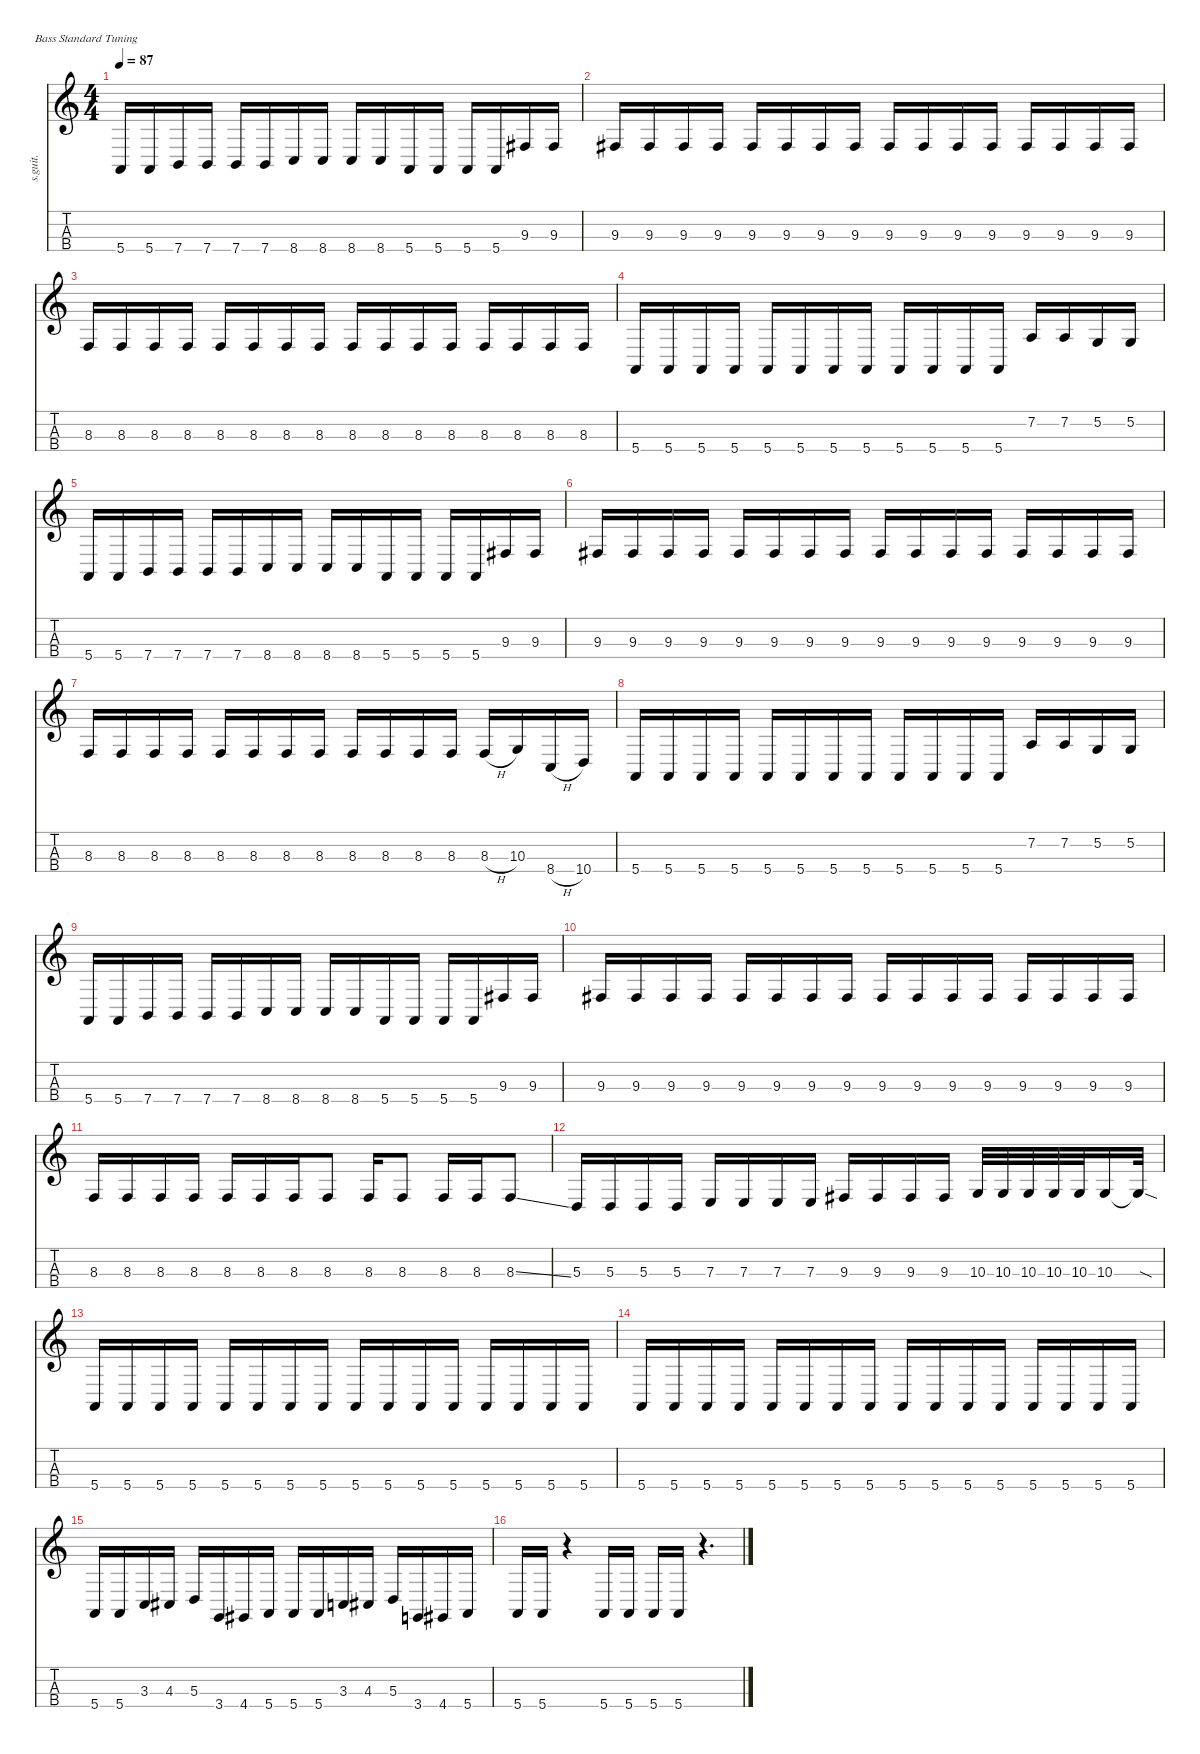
\defaultSystemsLayout 4
\hideDynamics
\bracketExtendMode nobrackets
\track ("Nate Mendel (Bass)" "s.guit.") {instrument electricbasspick}
\staff {score tabs}
\tuning (G2 D2 A1 E1)
\ts (4 4)
\tempo 87
\clef g2
\ks c
5.4.16{lyrics (0 "") lyrics (1 "") lyrics (2 "") lyrics (3 "") lyrics (4 "") dy f} 5.4.16{lyrics (0 "") lyrics (1 "") lyrics (2 "") lyrics (3 "") lyrics (4 "")} 7.4.16{lyrics (0 "") lyrics (1 "") lyrics (2 "") lyrics (3 "") lyrics (4 "")} 7.4.16{lyrics (0 "") lyrics (1 "") lyrics (2 "") lyrics (3 "") lyrics (4 "")} 7.4.16{lyrics (0 "") lyrics (1 "") lyrics (2 "") lyrics (3 "") lyrics (4 "")} 7.4.16{lyrics (0 "") lyrics (1 "") lyrics (2 "") lyrics (3 "") lyrics (4 "")} 8.4.16{lyrics (0 "") lyrics (1 "") lyrics (2 "") lyrics (3 "") lyrics (4 "")} 8.4.16{lyrics (0 "") lyrics (1 "") lyrics (2 "") lyrics (3 "") lyrics (4 "")} 8.4.16{lyrics (0 "") lyrics (1 "") lyrics (2 "") lyrics (3 "") lyrics (4 "")} 8.4.16{lyrics (0 "") lyrics (1 "") lyrics (2 "") lyrics (3 "") lyrics (4 "")} 5.4.16{lyrics (0 "") lyrics (1 "") lyrics (2 "") lyrics (3 "") lyrics (4 "")} 5.4.16{lyrics (0 "") lyrics (1 "") lyrics (2 "") lyrics (3 "") lyrics (4 "")} 5.4.16{lyrics (0 "") lyrics (1 "") lyrics (2 "") lyrics (3 "") lyrics (4 "")} 5.4.16{lyrics (0 "") lyrics (1 "") lyrics (2 "") lyrics (3 "") lyrics (4 "")} 9.3{acc #}.16{lyrics (0 "") lyrics (1 "") lyrics (2 "") lyrics (3 "") lyrics (4 "")} 9.3{acc #}.16{lyrics (0 "") lyrics (1 "") lyrics (2 "") lyrics (3 "") lyrics (4 "")} |
9.3{acc #}.16{lyrics (0 "") lyrics (1 "") lyrics (2 "") lyrics (3 "") lyrics (4 "")} 9.3{acc #}.16{lyrics (0 "") lyrics (1 "") lyrics (2 "") lyrics (3 "") lyrics (4 "")} 9.3{acc #}.16{lyrics (0 "") lyrics (1 "") lyrics (2 "") lyrics (3 "") lyrics (4 "")} 9.3{acc #}.16{lyrics (0 "") lyrics (1 "") lyrics (2 "") lyrics (3 "") lyrics (4 "")} 9.3{acc #}.16{lyrics (0 "") lyrics (1 "") lyrics (2 "") lyrics (3 "") lyrics (4 "")} 9.3{acc #}.16{lyrics (0 "") lyrics (1 "") lyrics (2 "") lyrics (3 "") lyrics (4 "")} 9.3{acc #}.16{lyrics (0 "") lyrics (1 "") lyrics (2 "") lyrics (3 "") lyrics (4 "")} 9.3{acc #}.16{lyrics (0 "") lyrics (1 "") lyrics (2 "") lyrics (3 "") lyrics (4 "")} 9.3{acc #}.16{lyrics (0 "") lyrics (1 "") lyrics (2 "") lyrics (3 "") lyrics (4 "")} 9.3{acc #}.16{lyrics (0 "") lyrics (1 "") lyrics (2 "") lyrics (3 "") lyrics (4 "")} 9.3{acc #}.16{lyrics (0 "") lyrics (1 "") lyrics (2 "") lyrics (3 "") lyrics (4 "")} 9.3{acc #}.16{lyrics (0 "") lyrics (1 "") lyrics (2 "") lyrics (3 "") lyrics (4 "")} 9.3{acc #}.16{lyrics (0 "") lyrics (1 "") lyrics (2 "") lyrics (3 "") lyrics (4 "")} 9.3{acc #}.16{lyrics (0 "") lyrics (1 "") lyrics (2 "") lyrics (3 "") lyrics (4 "")} 9.3{acc #}.16{lyrics (0 "") lyrics (1 "") lyrics (2 "") lyrics (3 "") lyrics (4 "")} 9.3{acc #}.16{lyrics (0 "") lyrics (1 "") lyrics (2 "") lyrics (3 "") lyrics (4 "")} |
8.3.16{lyrics (0 "") lyrics (1 "") lyrics (2 "") lyrics (3 "") lyrics (4 "")} 8.3.16{lyrics (0 "") lyrics (1 "") lyrics (2 "") lyrics (3 "") lyrics (4 "")} 8.3.16{lyrics (0 "") lyrics (1 "") lyrics (2 "") lyrics (3 "") lyrics (4 "")} 8.3.16{lyrics (0 "") lyrics (1 "") lyrics (2 "") lyrics (3 "") lyrics (4 "")} 8.3.16{lyrics (0 "") lyrics (1 "") lyrics (2 "") lyrics (3 "") lyrics (4 "")} 8.3.16{lyrics (0 "") lyrics (1 "") lyrics (2 "") lyrics (3 "") lyrics (4 "")} 8.3.16{lyrics (0 "") lyrics (1 "") lyrics (2 "") lyrics (3 "") lyrics (4 "")} 8.3.16{lyrics (0 "") lyrics (1 "") lyrics (2 "") lyrics (3 "") lyrics (4 "")} 8.3.16{lyrics (0 "") lyrics (1 "") lyrics (2 "") lyrics (3 "") lyrics (4 "")} 8.3.16{lyrics (0 "") lyrics (1 "") lyrics (2 "") lyrics (3 "") lyrics (4 "")} 8.3.16{lyrics (0 "") lyrics (1 "") lyrics (2 "") lyrics (3 "") lyrics (4 "")} 8.3.16{lyrics (0 "") lyrics (1 "") lyrics (2 "") lyrics (3 "") lyrics (4 "")} 8.3.16{lyrics (0 "") lyrics (1 "") lyrics (2 "") lyrics (3 "") lyrics (4 "")} 8.3.16{lyrics (0 "") lyrics (1 "") lyrics (2 "") lyrics (3 "") lyrics (4 "")} 8.3.16{lyrics (0 "") lyrics (1 "") lyrics (2 "") lyrics (3 "") lyrics (4 "")} 8.3.16{lyrics (0 "") lyrics (1 "") lyrics (2 "") lyrics (3 "") lyrics (4 "")} |
5.4.16{lyrics (0 "") lyrics (1 "") lyrics (2 "") lyrics (3 "") lyrics (4 "")} 5.4.16{lyrics (0 "") lyrics (1 "") lyrics (2 "") lyrics (3 "") lyrics (4 "")} 5.4.16{lyrics (0 "") lyrics (1 "") lyrics (2 "") lyrics (3 "") lyrics (4 "")} 5.4.16{lyrics (0 "") lyrics (1 "") lyrics (2 "") lyrics (3 "") lyrics (4 "")} 5.4.16{lyrics (0 "") lyrics (1 "") lyrics (2 "") lyrics (3 "") lyrics (4 "")} 5.4.16{lyrics (0 "") lyrics (1 "") lyrics (2 "") lyrics (3 "") lyrics (4 "")} 5.4.16{lyrics (0 "") lyrics (1 "") lyrics (2 "") lyrics (3 "") lyrics (4 "")} 5.4.16{lyrics (0 "") lyrics (1 "") lyrics (2 "") lyrics (3 "") lyrics (4 "")} 5.4.16{lyrics (0 "") lyrics (1 "") lyrics (2 "") lyrics (3 "") lyrics (4 "")} 5.4.16{lyrics (0 "") lyrics (1 "") lyrics (2 "") lyrics (3 "") lyrics (4 "")} 5.4.16{lyrics (0 "") lyrics (1 "") lyrics (2 "") lyrics (3 "") lyrics (4 "")} 5.4.16{lyrics (0 "") lyrics (1 "") lyrics (2 "") lyrics (3 "") lyrics (4 "")} 7.2.16{lyrics (0 "") lyrics (1 "") lyrics (2 "") lyrics (3 "") lyrics (4 "")} 7.2.16{lyrics (0 "") lyrics (1 "") lyrics (2 "") lyrics (3 "") lyrics (4 "")} 5.2.16{lyrics (0 "") lyrics (1 "") lyrics (2 "") lyrics (3 "") lyrics (4 "")} 5.2.16{lyrics (0 "") lyrics (1 "") lyrics (2 "") lyrics (3 "") lyrics (4 "")} |
5.4.16{lyrics (0 "") lyrics (1 "") lyrics (2 "") lyrics (3 "") lyrics (4 "")} 5.4.16{lyrics (0 "") lyrics (1 "") lyrics (2 "") lyrics (3 "") lyrics (4 "")} 7.4.16{lyrics (0 "") lyrics (1 "") lyrics (2 "") lyrics (3 "") lyrics (4 "")} 7.4.16{lyrics (0 "") lyrics (1 "") lyrics (2 "") lyrics (3 "") lyrics (4 "")} 7.4.16{lyrics (0 "") lyrics (1 "") lyrics (2 "") lyrics (3 "") lyrics (4 "")} 7.4.16{lyrics (0 "") lyrics (1 "") lyrics (2 "") lyrics (3 "") lyrics (4 "")} 8.4.16{lyrics (0 "") lyrics (1 "") lyrics (2 "") lyrics (3 "") lyrics (4 "")} 8.4.16{lyrics (0 "") lyrics (1 "") lyrics (2 "") lyrics (3 "") lyrics (4 "")} 8.4.16{lyrics (0 "") lyrics (1 "") lyrics (2 "") lyrics (3 "") lyrics (4 "")} 8.4.16{lyrics (0 "") lyrics (1 "") lyrics (2 "") lyrics (3 "") lyrics (4 "")} 5.4.16{lyrics (0 "") lyrics (1 "") lyrics (2 "") lyrics (3 "") lyrics (4 "")} 5.4.16{lyrics (0 "") lyrics (1 "") lyrics (2 "") lyrics (3 "") lyrics (4 "")} 5.4.16{lyrics (0 "") lyrics (1 "") lyrics (2 "") lyrics (3 "") lyrics (4 "")} 5.4.16{lyrics (0 "") lyrics (1 "") lyrics (2 "") lyrics (3 "") lyrics (4 "")} 9.3{acc #}.16{lyrics (0 "") lyrics (1 "") lyrics (2 "") lyrics (3 "") lyrics (4 "")} 9.3{acc #}.16{lyrics (0 "") lyrics (1 "") lyrics (2 "") lyrics (3 "") lyrics (4 "")} |
9.3{acc #}.16{lyrics (0 "") lyrics (1 "") lyrics (2 "") lyrics (3 "") lyrics (4 "")} 9.3{acc #}.16{lyrics (0 "") lyrics (1 "") lyrics (2 "") lyrics (3 "") lyrics (4 "")} 9.3{acc #}.16{lyrics (0 "") lyrics (1 "") lyrics (2 "") lyrics (3 "") lyrics (4 "")} 9.3{acc #}.16{lyrics (0 "") lyrics (1 "") lyrics (2 "") lyrics (3 "") lyrics (4 "")} 9.3{acc #}.16{lyrics (0 "") lyrics (1 "") lyrics (2 "") lyrics (3 "") lyrics (4 "")} 9.3{acc #}.16{lyrics (0 "") lyrics (1 "") lyrics (2 "") lyrics (3 "") lyrics (4 "")} 9.3{acc #}.16{lyrics (0 "") lyrics (1 "") lyrics (2 "") lyrics (3 "") lyrics (4 "")} 9.3{acc #}.16{lyrics (0 "") lyrics (1 "") lyrics (2 "") lyrics (3 "") lyrics (4 "")} 9.3{acc #}.16{lyrics (0 "") lyrics (1 "") lyrics (2 "") lyrics (3 "") lyrics (4 "")} 9.3{acc #}.16{lyrics (0 "") lyrics (1 "") lyrics (2 "") lyrics (3 "") lyrics (4 "")} 9.3{acc #}.16{lyrics (0 "") lyrics (1 "") lyrics (2 "") lyrics (3 "") lyrics (4 "")} 9.3{acc #}.16{lyrics (0 "") lyrics (1 "") lyrics (2 "") lyrics (3 "") lyrics (4 "")} 9.3{acc #}.16{lyrics (0 "") lyrics (1 "") lyrics (2 "") lyrics (3 "") lyrics (4 "")} 9.3{acc #}.16{lyrics (0 "") lyrics (1 "") lyrics (2 "") lyrics (3 "") lyrics (4 "")} 9.3{acc #}.16{lyrics (0 "") lyrics (1 "") lyrics (2 "") lyrics (3 "") lyrics (4 "")} 9.3{acc #}.16{lyrics (0 "") lyrics (1 "") lyrics (2 "") lyrics (3 "") lyrics (4 "")} |
8.3.16{lyrics (0 "") lyrics (1 "") lyrics (2 "") lyrics (3 "") lyrics (4 "")} 8.3.16{lyrics (0 "") lyrics (1 "") lyrics (2 "") lyrics (3 "") lyrics (4 "")} 8.3.16{lyrics (0 "") lyrics (1 "") lyrics (2 "") lyrics (3 "") lyrics (4 "")} 8.3.16{lyrics (0 "") lyrics (1 "") lyrics (2 "") lyrics (3 "") lyrics (4 "")} 8.3.16{lyrics (0 "") lyrics (1 "") lyrics (2 "") lyrics (3 "") lyrics (4 "")} 8.3.16{lyrics (0 "") lyrics (1 "") lyrics (2 "") lyrics (3 "") lyrics (4 "")} 8.3.16{lyrics (0 "") lyrics (1 "") lyrics (2 "") lyrics (3 "") lyrics (4 "")} 8.3.16{lyrics (0 "") lyrics (1 "") lyrics (2 "") lyrics (3 "") lyrics (4 "")} 8.3.16{lyrics (0 "") lyrics (1 "") lyrics (2 "") lyrics (3 "") lyrics (4 "")} 8.3.16{lyrics (0 "") lyrics (1 "") lyrics (2 "") lyrics (3 "") lyrics (4 "")} 8.3.16{lyrics (0 "") lyrics (1 "") lyrics (2 "") lyrics (3 "") lyrics (4 "")} 8.3.16{lyrics (0 "") lyrics (1 "") lyrics (2 "") lyrics (3 "") lyrics (4 "")} 8.3{h}.16{lyrics (0 "") lyrics (1 "") lyrics (2 "") lyrics (3 "") lyrics (4 "")} 10.3.16{lyrics (0 "") lyrics (1 "") lyrics (2 "") lyrics (3 "") lyrics (4 "")} 8.4{h}.16{lyrics (0 "") lyrics (1 "") lyrics (2 "") lyrics (3 "") lyrics (4 "")} 10.4.16{lyrics (0 "") lyrics (1 "") lyrics (2 "") lyrics (3 "") lyrics (4 "")} |
5.4.16{lyrics (0 "") lyrics (1 "") lyrics (2 "") lyrics (3 "") lyrics (4 "")} 5.4.16{lyrics (0 "") lyrics (1 "") lyrics (2 "") lyrics (3 "") lyrics (4 "")} 5.4.16{lyrics (0 "") lyrics (1 "") lyrics (2 "") lyrics (3 "") lyrics (4 "")} 5.4.16{lyrics (0 "") lyrics (1 "") lyrics (2 "") lyrics (3 "") lyrics (4 "")} 5.4.16{lyrics (0 "") lyrics (1 "") lyrics (2 "") lyrics (3 "") lyrics (4 "")} 5.4.16{lyrics (0 "") lyrics (1 "") lyrics (2 "") lyrics (3 "") lyrics (4 "")} 5.4.16{lyrics (0 "") lyrics (1 "") lyrics (2 "") lyrics (3 "") lyrics (4 "")} 5.4.16{lyrics (0 "") lyrics (1 "") lyrics (2 "") lyrics (3 "") lyrics (4 "")} 5.4.16{lyrics (0 "") lyrics (1 "") lyrics (2 "") lyrics (3 "") lyrics (4 "")} 5.4.16{lyrics (0 "") lyrics (1 "") lyrics (2 "") lyrics (3 "") lyrics (4 "")} 5.4.16{lyrics (0 "") lyrics (1 "") lyrics (2 "") lyrics (3 "") lyrics (4 "")} 5.4.16{lyrics (0 "") lyrics (1 "") lyrics (2 "") lyrics (3 "") lyrics (4 "")} 7.2.16{lyrics (0 "") lyrics (1 "") lyrics (2 "") lyrics (3 "") lyrics (4 "")} 7.2.16{lyrics (0 "") lyrics (1 "") lyrics (2 "") lyrics (3 "") lyrics (4 "")} 5.2.16{lyrics (0 "") lyrics (1 "") lyrics (2 "") lyrics (3 "") lyrics (4 "")} 5.2.16{lyrics (0 "") lyrics (1 "") lyrics (2 "") lyrics (3 "") lyrics (4 "")} |
5.4.16{lyrics (0 "") lyrics (1 "") lyrics (2 "") lyrics (3 "") lyrics (4 "")} 5.4.16{lyrics (0 "") lyrics (1 "") lyrics (2 "") lyrics (3 "") lyrics (4 "")} 7.4.16{lyrics (0 "") lyrics (1 "") lyrics (2 "") lyrics (3 "") lyrics (4 "")} 7.4.16{lyrics (0 "") lyrics (1 "") lyrics (2 "") lyrics (3 "") lyrics (4 "")} 7.4.16{lyrics (0 "") lyrics (1 "") lyrics (2 "") lyrics (3 "") lyrics (4 "")} 7.4.16{lyrics (0 "") lyrics (1 "") lyrics (2 "") lyrics (3 "") lyrics (4 "")} 8.4.16{lyrics (0 "") lyrics (1 "") lyrics (2 "") lyrics (3 "") lyrics (4 "")} 8.4.16{lyrics (0 "") lyrics (1 "") lyrics (2 "") lyrics (3 "") lyrics (4 "")} 8.4.16{lyrics (0 "") lyrics (1 "") lyrics (2 "") lyrics (3 "") lyrics (4 "")} 8.4.16{lyrics (0 "") lyrics (1 "") lyrics (2 "") lyrics (3 "") lyrics (4 "")} 5.4.16{lyrics (0 "") lyrics (1 "") lyrics (2 "") lyrics (3 "") lyrics (4 "")} 5.4.16{lyrics (0 "") lyrics (1 "") lyrics (2 "") lyrics (3 "") lyrics (4 "")} 5.4.16{lyrics (0 "") lyrics (1 "") lyrics (2 "") lyrics (3 "") lyrics (4 "")} 5.4.16{lyrics (0 "") lyrics (1 "") lyrics (2 "") lyrics (3 "") lyrics (4 "")} 9.3{acc #}.16{lyrics (0 "") lyrics (1 "") lyrics (2 "") lyrics (3 "") lyrics (4 "")} 9.3{acc #}.16{lyrics (0 "") lyrics (1 "") lyrics (2 "") lyrics (3 "") lyrics (4 "")} |
9.3{acc #}.16{lyrics (0 "") lyrics (1 "") lyrics (2 "") lyrics (3 "") lyrics (4 "")} 9.3{acc #}.16{lyrics (0 "") lyrics (1 "") lyrics (2 "") lyrics (3 "") lyrics (4 "")} 9.3{acc #}.16{lyrics (0 "") lyrics (1 "") lyrics (2 "") lyrics (3 "") lyrics (4 "")} 9.3{acc #}.16{lyrics (0 "") lyrics (1 "") lyrics (2 "") lyrics (3 "") lyrics (4 "")} 9.3{acc #}.16{lyrics (0 "") lyrics (1 "") lyrics (2 "") lyrics (3 "") lyrics (4 "")} 9.3{acc #}.16{lyrics (0 "") lyrics (1 "") lyrics (2 "") lyrics (3 "") lyrics (4 "")} 9.3{acc #}.16{lyrics (0 "") lyrics (1 "") lyrics (2 "") lyrics (3 "") lyrics (4 "")} 9.3{acc #}.16{lyrics (0 "") lyrics (1 "") lyrics (2 "") lyrics (3 "") lyrics (4 "")} 9.3{acc #}.16{lyrics (0 "") lyrics (1 "") lyrics (2 "") lyrics (3 "") lyrics (4 "")} 9.3{acc #}.16{lyrics (0 "") lyrics (1 "") lyrics (2 "") lyrics (3 "") lyrics (4 "")} 9.3{acc #}.16{lyrics (0 "") lyrics (1 "") lyrics (2 "") lyrics (3 "") lyrics (4 "")} 9.3{acc #}.16{lyrics (0 "") lyrics (1 "") lyrics (2 "") lyrics (3 "") lyrics (4 "")} 9.3{acc #}.16{lyrics (0 "") lyrics (1 "") lyrics (2 "") lyrics (3 "") lyrics (4 "")} 9.3{acc #}.16{lyrics (0 "") lyrics (1 "") lyrics (2 "") lyrics (3 "") lyrics (4 "")} 9.3{acc #}.16{lyrics (0 "") lyrics (1 "") lyrics (2 "") lyrics (3 "") lyrics (4 "")} 9.3{acc #}.16{lyrics (0 "") lyrics (1 "") lyrics (2 "") lyrics (3 "") lyrics (4 "")} |
8.3.16{lyrics (0 "") lyrics (1 "") lyrics (2 "") lyrics (3 "") lyrics (4 "")} 8.3.16{lyrics (0 "") lyrics (1 "") lyrics (2 "") lyrics (3 "") lyrics (4 "")} 8.3.16{lyrics (0 "") lyrics (1 "") lyrics (2 "") lyrics (3 "") lyrics (4 "")} 8.3.16{lyrics (0 "") lyrics (1 "") lyrics (2 "") lyrics (3 "") lyrics (4 "")} 8.3.16{lyrics (0 "") lyrics (1 "") lyrics (2 "") lyrics (3 "") lyrics (4 "")} 8.3.16{lyrics (0 "") lyrics (1 "") lyrics (2 "") lyrics (3 "") lyrics (4 "")} 8.3.16{lyrics (0 "") lyrics (1 "") lyrics (2 "") lyrics (3 "") lyrics (4 "")} 8.3.8{lyrics (0 "") lyrics (1 "") lyrics (2 "") lyrics (3 "") lyrics (4 "")} 8.3.16{lyrics (0 "") lyrics (1 "") lyrics (2 "") lyrics (3 "") lyrics (4 "")} 8.3.8{lyrics (0 "") lyrics (1 "") lyrics (2 "") lyrics (3 "") lyrics (4 "")} 8.3.16{lyrics (0 "") lyrics (1 "") lyrics (2 "") lyrics (3 "") lyrics (4 "")} 8.3.16{lyrics (0 "") lyrics (1 "") lyrics (2 "") lyrics (3 "") lyrics (4 "")} 8.3{ss}.8{lyrics (0 "") lyrics (1 "") lyrics (2 "") lyrics (3 "") lyrics (4 "")} |
5.3.16{lyrics (0 "") lyrics (1 "") lyrics (2 "") lyrics (3 "") lyrics (4 "")} 5.3.16{lyrics (0 "") lyrics (1 "") lyrics (2 "") lyrics (3 "") lyrics (4 "")} 5.3.16{lyrics (0 "") lyrics (1 "") lyrics (2 "") lyrics (3 "") lyrics (4 "")} 5.3.16{lyrics (0 "") lyrics (1 "") lyrics (2 "") lyrics (3 "") lyrics (4 "")} 7.3.16{lyrics (0 "") lyrics (1 "") lyrics (2 "") lyrics (3 "") lyrics (4 "")} 7.3.16{lyrics (0 "") lyrics (1 "") lyrics (2 "") lyrics (3 "") lyrics (4 "")} 7.3.16{lyrics (0 "") lyrics (1 "") lyrics (2 "") lyrics (3 "") lyrics (4 "")} 7.3.16{lyrics (0 "") lyrics (1 "") lyrics (2 "") lyrics (3 "") lyrics (4 "")} 9.3{acc #}.16{lyrics (0 "") lyrics (1 "") lyrics (2 "") lyrics (3 "") lyrics (4 "")} 9.3{acc #}.16{lyrics (0 "") lyrics (1 "") lyrics (2 "") lyrics (3 "") lyrics (4 "")} 9.3{acc #}.16{lyrics (0 "") lyrics (1 "") lyrics (2 "") lyrics (3 "") lyrics (4 "")} 9.3{acc #}.16{lyrics (0 "") lyrics (1 "") lyrics (2 "") lyrics (3 "") lyrics (4 "")} 10.3.32{lyrics (0 "") lyrics (1 "") lyrics (2 "") lyrics (3 "") lyrics (4 "")} 10.3.32{lyrics (0 "") lyrics (1 "") lyrics (2 "") lyrics (3 "") lyrics (4 "")} 10.3.32{lyrics (0 "") lyrics (1 "") lyrics (2 "") lyrics (3 "") lyrics (4 "")} 10.3.32{lyrics (0 "") lyrics (1 "") lyrics (2 "") lyrics (3 "") lyrics (4 "")} 10.3.32{lyrics (0 "") lyrics (1 "") lyrics (2 "") lyrics (3 "") lyrics (4 "")} 10.3.16{lyrics (0 "") lyrics (1 "") lyrics (2 "") lyrics (3 "") lyrics (4 "")} 10.3{sod t}.32{lyrics (0 "") lyrics (1 "") lyrics (2 "") lyrics (3 "") lyrics (4 "")} |
5.4.16{lyrics (0 "") lyrics (1 "") lyrics (2 "") lyrics (3 "") lyrics (4 "")} 5.4.16{lyrics (0 "") lyrics (1 "") lyrics (2 "") lyrics (3 "") lyrics (4 "")} 5.4.16{lyrics (0 "") lyrics (1 "") lyrics (2 "") lyrics (3 "") lyrics (4 "")} 5.4.16{lyrics (0 "") lyrics (1 "") lyrics (2 "") lyrics (3 "") lyrics (4 "")} 5.4.16{lyrics (0 "") lyrics (1 "") lyrics (2 "") lyrics (3 "") lyrics (4 "")} 5.4.16{lyrics (0 "") lyrics (1 "") lyrics (2 "") lyrics (3 "") lyrics (4 "")} 5.4.16{lyrics (0 "") lyrics (1 "") lyrics (2 "") lyrics (3 "") lyrics (4 "")} 5.4.16{lyrics (0 "") lyrics (1 "") lyrics (2 "") lyrics (3 "") lyrics (4 "")} 5.4.16{lyrics (0 "") lyrics (1 "") lyrics (2 "") lyrics (3 "") lyrics (4 "")} 5.4.16{lyrics (0 "") lyrics (1 "") lyrics (2 "") lyrics (3 "") lyrics (4 "")} 5.4.16{lyrics (0 "") lyrics (1 "") lyrics (2 "") lyrics (3 "") lyrics (4 "")} 5.4.16{lyrics (0 "") lyrics (1 "") lyrics (2 "") lyrics (3 "") lyrics (4 "")} 5.4.16{lyrics (0 "") lyrics (1 "") lyrics (2 "") lyrics (3 "") lyrics (4 "")} 5.4.16{lyrics (0 "") lyrics (1 "") lyrics (2 "") lyrics (3 "") lyrics (4 "")} 5.4.16{lyrics (0 "") lyrics (1 "") lyrics (2 "") lyrics (3 "") lyrics (4 "")} 5.4.16{lyrics (0 "") lyrics (1 "") lyrics (2 "") lyrics (3 "") lyrics (4 "")} |
5.4.16{lyrics (0 "") lyrics (1 "") lyrics (2 "") lyrics (3 "") lyrics (4 "")} 5.4.16{lyrics (0 "") lyrics (1 "") lyrics (2 "") lyrics (3 "") lyrics (4 "")} 5.4.16{lyrics (0 "") lyrics (1 "") lyrics (2 "") lyrics (3 "") lyrics (4 "")} 5.4.16{lyrics (0 "") lyrics (1 "") lyrics (2 "") lyrics (3 "") lyrics (4 "")} 5.4.16{lyrics (0 "") lyrics (1 "") lyrics (2 "") lyrics (3 "") lyrics (4 "")} 5.4.16{lyrics (0 "") lyrics (1 "") lyrics (2 "") lyrics (3 "") lyrics (4 "")} 5.4.16{lyrics (0 "") lyrics (1 "") lyrics (2 "") lyrics (3 "") lyrics (4 "")} 5.4.16{lyrics (0 "") lyrics (1 "") lyrics (2 "") lyrics (3 "") lyrics (4 "")} 5.4.16{lyrics (0 "") lyrics (1 "") lyrics (2 "") lyrics (3 "") lyrics (4 "")} 5.4.16{lyrics (0 "") lyrics (1 "") lyrics (2 "") lyrics (3 "") lyrics (4 "")} 5.4.16{lyrics (0 "") lyrics (1 "") lyrics (2 "") lyrics (3 "") lyrics (4 "")} 5.4.16{lyrics (0 "") lyrics (1 "") lyrics (2 "") lyrics (3 "") lyrics (4 "")} 5.4.16{lyrics (0 "") lyrics (1 "") lyrics (2 "") lyrics (3 "") lyrics (4 "")} 5.4.16{lyrics (0 "") lyrics (1 "") lyrics (2 "") lyrics (3 "") lyrics (4 "")} 5.4.16{lyrics (0 "") lyrics (1 "") lyrics (2 "") lyrics (3 "") lyrics (4 "")} 5.4.16{lyrics (0 "") lyrics (1 "") lyrics (2 "") lyrics (3 "") lyrics (4 "")} |
5.4.16{lyrics (0 "") lyrics (1 "") lyrics (2 "") lyrics (3 "") lyrics (4 "")} 5.4.16{lyrics (0 "") lyrics (1 "") lyrics (2 "") lyrics (3 "") lyrics (4 "")} 3.3.16{lyrics (0 "") lyrics (1 "") lyrics (2 "") lyrics (3 "") lyrics (4 "")} 4.3{acc #}.16{lyrics (0 "") lyrics (1 "") lyrics (2 "") lyrics (3 "") lyrics (4 "")} 5.3.16{lyrics (0 "") lyrics (1 "") lyrics (2 "") lyrics (3 "") lyrics (4 "")} 3.4.16{lyrics (0 "") lyrics (1 "") lyrics (2 "") lyrics (3 "") lyrics (4 "")} 4.4{acc #}.16{lyrics (0 "") lyrics (1 "") lyrics (2 "") lyrics (3 "") lyrics (4 "")} 5.4.16{lyrics (0 "") lyrics (1 "") lyrics (2 "") lyrics (3 "") lyrics (4 "")} 5.4.16{lyrics (0 "") lyrics (1 "") lyrics (2 "") lyrics (3 "") lyrics (4 "")} 5.4.16{lyrics (0 "") lyrics (1 "") lyrics (2 "") lyrics (3 "") lyrics (4 "")} 3.3.16{lyrics (0 "") lyrics (1 "") lyrics (2 "") lyrics (3 "") lyrics (4 "")} 4.3{acc #}.16{lyrics (0 "") lyrics (1 "") lyrics (2 "") lyrics (3 "") lyrics (4 "")} 5.3.16{lyrics (0 "") lyrics (1 "") lyrics (2 "") lyrics (3 "") lyrics (4 "")} 3.4.16{lyrics (0 "") lyrics (1 "") lyrics (2 "") lyrics (3 "") lyrics (4 "")} 4.4{acc #}.16{lyrics (0 "") lyrics (1 "") lyrics (2 "") lyrics (3 "") lyrics (4 "")} 5.4.16{lyrics (0 "") lyrics (1 "") lyrics (2 "") lyrics (3 "") lyrics (4 "")} |
5.4.16{lyrics (0 "") lyrics (1 "") lyrics (2 "") lyrics (3 "") lyrics (4 "")} 5.4.16{lyrics (0 "") lyrics (1 "") lyrics (2 "") lyrics (3 "") lyrics (4 "")} r.4 5.4.16{lyrics (0 "") lyrics (1 "") lyrics (2 "") lyrics (3 "") lyrics (4 "")} 5.4.16{lyrics (0 "") lyrics (1 "") lyrics (2 "") lyrics (3 "") lyrics (4 "")} 5.4.16{lyrics (0 "") lyrics (1 "") lyrics (2 "") lyrics (3 "") lyrics (4 "")} 5.4.16{lyrics (0 "") lyrics (1 "") lyrics (2 "") lyrics (3 "") lyrics (4 "")} r.4{d}
